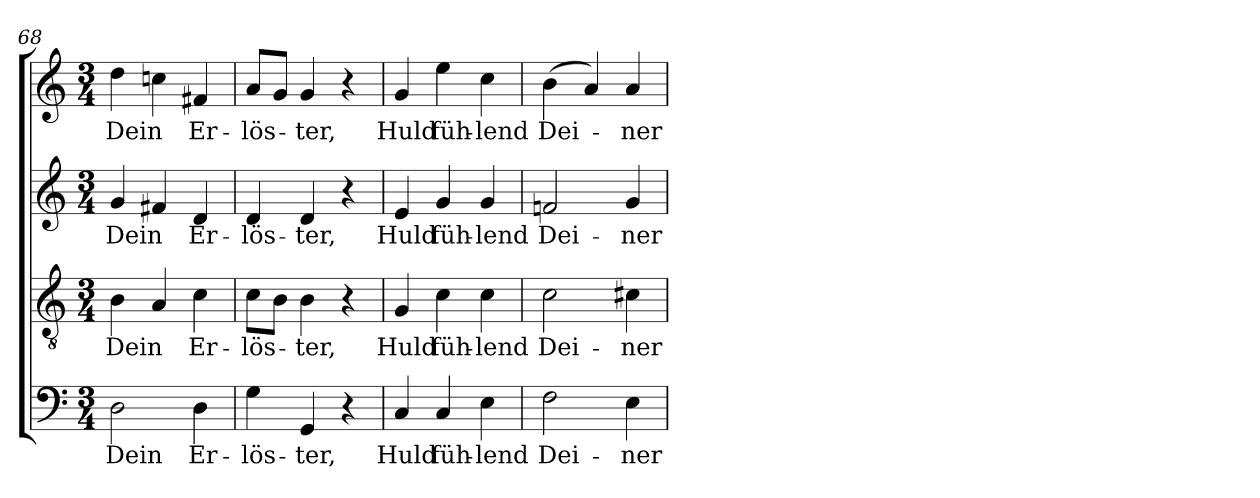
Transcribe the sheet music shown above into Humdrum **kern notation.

**kern	**text	**kern	**text	**kern	**text	**kern	**text
*part4	*part4	*part3	*part3	*part2	*part2	*part1	*part1
*staff4	*staff4	*staff3	*staff3	*staff2	*staff2	*staff1	*staff1
*clefF4	*	*clefGv2	*	*clefG2	*	*clefG2	*
*k[]	*	*k[]	*	*k[]	*	*k[]	*
*C:	*	*C:	*	*C:	*	*C:	*
*M3/4	*	*M3/4	*	*M3/4	*	*M3/4	*
=68	=68	=68	=68	=68	=68	=68	=68
!	!LO:LY:b	!	!LO:LY:b	!	!LO:LY:b	!	!LO:LY:b
2D\	Dein	4B\	Dein	4g/	Dein	4dd\	Dein
.	.	4A/	.	4f#X/	.	4ccn\	.
!	!LO:LY:b	!	!LO:LY:b	!	!LO:LY:b	!	!LO:LY:b
4D\	Er-	4c\	Er-	4d/	Er-	4f#X/	Er-
=69	=69	=69	=69	=69	=69	=69	=69
!	!LO:LY:b	!	!LO:LY:b	!	!LO:LY:b	!	!LO:LY:b
4G\	-lös-	8c\L	-lös-	4d/	-lös-	8a/L	-lös-
.	.	8B\J	.	.	.	8g/J	.
!	!LO:LY:b	!	!LO:LY:b	!	!LO:LY:b	!	!LO:LY:b
4GG/	-ter,	4B\	-ter,	4d/	-ter,	4g/	-ter,
4r	.	4r	.	4r	.	4r	.
!!LO:LB:g=z
=70	=70	=70	=70	=70	=70	=70	=70
!	!LO:LY:b	!	!LO:LY:b	!	!LO:LY:b	!	!LO:LY:b
4C/	Huld	4G/	Huld	4e/	Huld	4g/	Huld
!	!LO:LY:b	!	!LO:LY:b	!	!LO:LY:b	!	!LO:LY:b
4C/	füh-	4c\	füh-	4g/	füh-	4ee\	füh-
!	!LO:LY:b	!	!LO:LY:b	!	!LO:LY:b	!	!LO:LY:b
4E\	-lend	4c\	-lend	4g/	-lend	4cc\	-lend
=71	=71	=71	=71	=71	=71	=71	=71
!	!LO:LY:b	!	!LO:LY:b	!	!LO:LY:b	!	!LO:LY:b
2F\	Dei-	2c\	Dei-	2fn/	Dei-	(>4b\	Dei-
.	.	.	.	.	.	4a/)	.
!	!LO:LY:b	!	!LO:LY:b	!	!LO:LY:b	!	!LO:LY:b
4E\	-ner	4c#X\	-ner	4g/	-ner	4a/	-ner
=	=	=	=	=	=	=	=
*-	*-	*-	*-	*-	*-	*-	*-
